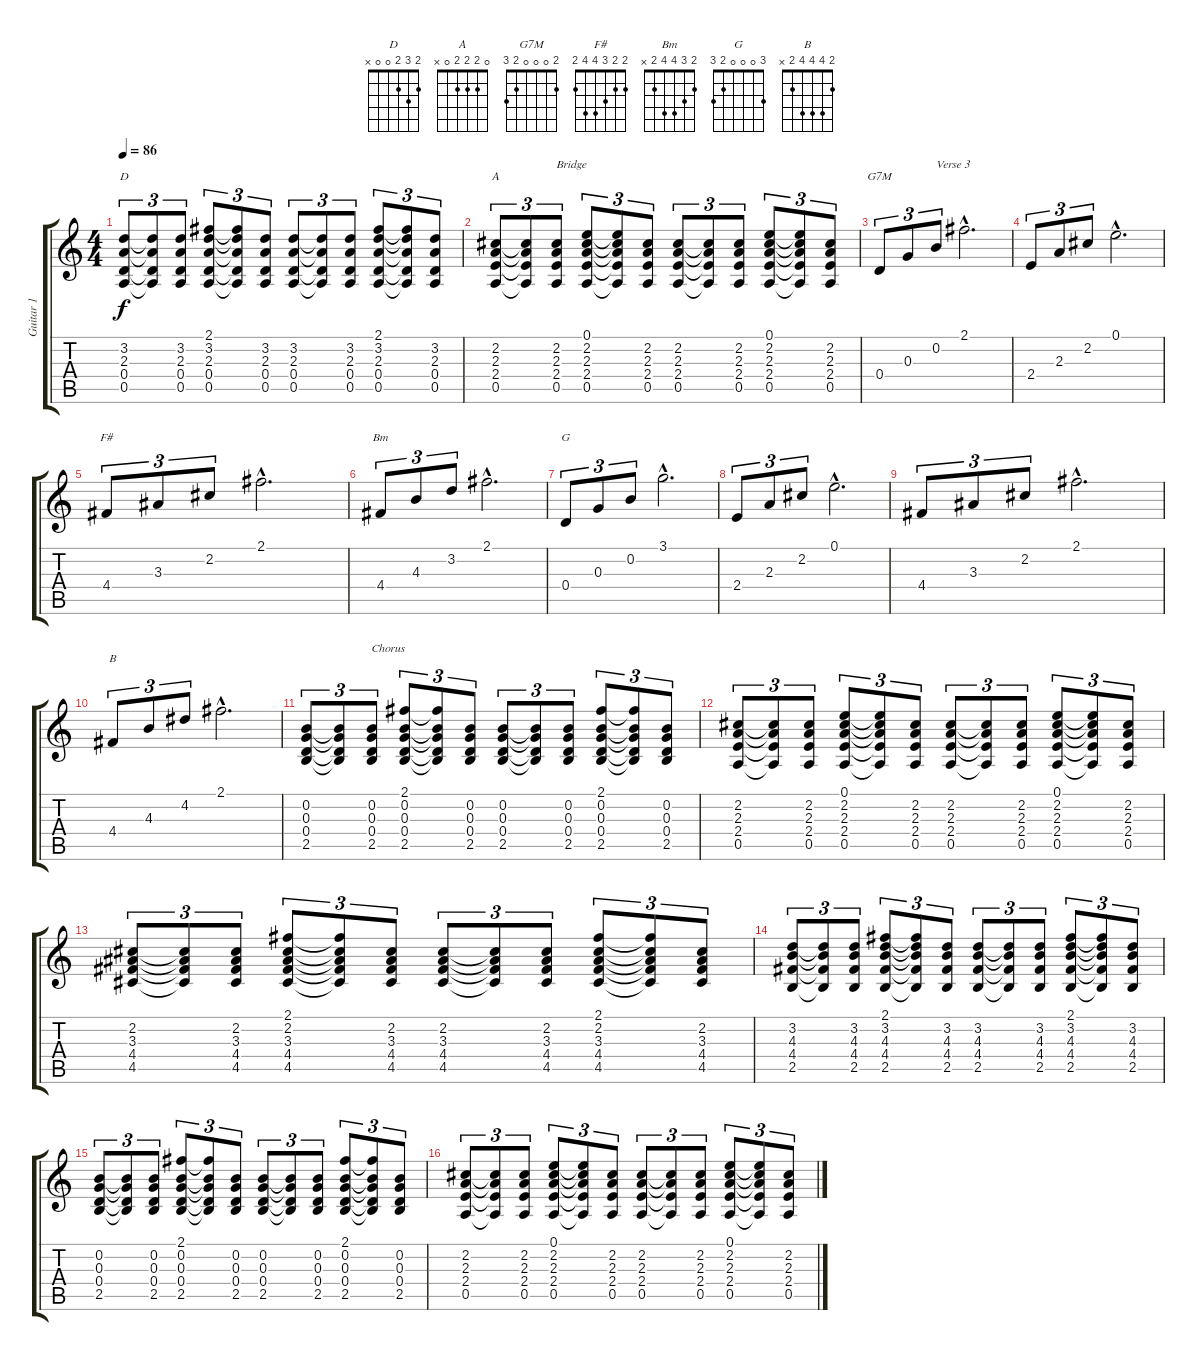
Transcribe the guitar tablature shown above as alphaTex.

\track ("Guitar 1" "Guitar 1") {instrument acousticguitarsteel}
\staff {score tabs}
\tuning (E4 B3 G3 D3 A2 E2) {hide}
\chord ("D" 2 3 2 0 0 x)
\chord ("A" 0 2 2 2 0 x)
\chord ("G7M" 2 0 0 0 2 3)
\chord ("F#" 2 2 3 4 4 2)
\chord ("Bm" 2 3 4 4 2 x)
\chord ("G" 3 0 0 0 2 3)
\chord ("B" 2 4 4 4 2 x)
\ts (4 4)
\tempo 86
\clef g2
\ks c
(3.2 2.3 0.4 0.5).8{tu (3 2) ch "D" dy f} (3.2{t} 2.3{t} 0.4{t} 0.5{t}).8{tu (3 2)} (3.2 2.3 0.4 0.5).8{tu (3 2)} (2.1 3.2 2.3 0.4 0.5).8{tu (3 2)} (2.1{t} 3.2{t} 2.3{t} 0.4{t} 0.5{t}).8{tu (3 2)} (3.2 2.3 0.4 0.5).8{tu (3 2)} (3.2 2.3 0.4 0.5).8{tu (3 2)} (3.2{t} 2.3{t} 0.4{t} 0.5{t}).8{tu (3 2)} (3.2 2.3 0.4 0.5).8{tu (3 2)} (2.1 3.2 2.3 0.4 0.5).8{tu (3 2)} (2.1{t} 3.2{t} 2.3{t} 0.4{t} 0.5{t}).8{tu (3 2)} (3.2 2.3 0.4 0.5).8{tu (3 2)} |
(2.2 2.3 2.4 0.5).8{tu (3 2) ch "A"} (2.2{t} 2.3{t} 2.4{t} 0.5{t}).8{tu (3 2)} (2.2 2.3 2.4 0.5).8{tu (3 2) txt "Bridge"} (0.1 2.2 2.3 2.4 0.5).8{tu (3 2)} (0.1{t} 2.2{t} 2.3{t} 2.4{t} 0.5{t}).8{tu (3 2)} (2.2 2.3 2.4 0.5).8{tu (3 2)} (2.2 2.3 2.4 0.5).8{tu (3 2)} (2.2{t} 2.3{t} 2.4{t} 0.5{t}).8{tu (3 2)} (2.2 2.3 2.4 0.5).8{tu (3 2)} (0.1 2.2 2.3 2.4 0.5).8{tu (3 2)} (0.1{t} 2.2{t} 2.3{t} 2.4{t} 0.5{t}).8{tu (3 2)} (2.2 2.3 2.4 0.5).8{tu (3 2)} |
0.4.8{tu (3 2) ch "G7M"} 0.3.8{tu (3 2)} 0.2.8{tu (3 2) txt "Verse 3"} 2.1{hac}.2{d} |
2.4.8{tu (3 2)} 2.3.8{tu (3 2)} 2.2.8{tu (3 2)} 0.1{hac}.2{d} |
4.4.8{tu (3 2) ch "F#"} 3.3.8{tu (3 2)} 2.2.8{tu (3 2)} 2.1{hac}.2{d} |
4.4.8{tu (3 2) ch "Bm"} 4.3.8{tu (3 2)} 3.2.8{tu (3 2)} 2.1{hac}.2{d} |
0.4.8{tu (3 2) ch "G"} 0.3.8{tu (3 2)} 0.2.8{tu (3 2)} 3.1{hac}.2{d} |
2.4.8{tu (3 2)} 2.3.8{tu (3 2)} 2.2.8{tu (3 2)} 0.1{hac}.2{d} |
4.4.8{tu (3 2)} 3.3.8{tu (3 2)} 2.2.8{tu (3 2)} 2.1{hac}.2{d} |
4.4.8{tu (3 2) ch "B"} 4.3.8{tu (3 2)} 4.2.8{tu (3 2)} 2.1{hac}.2{d} |
(0.2 0.3 0.4 2.5).8{tu (3 2)} (0.2{t} 0.3{t} 0.4{t} 2.5{t}).8{tu (3 2)} (0.2 0.3 0.4 2.5).8{tu (3 2) txt "Chorus"} (2.1 0.2 0.3 0.4 2.5).8{tu (3 2)} (2.1{t} 0.2{t} 0.3{t} 0.4{t} 2.5{t}).8{tu (3 2)} (0.2 0.3 0.4 2.5).8{tu (3 2)} (0.2 0.3 0.4 2.5).8{tu (3 2)} (0.2{t} 0.3{t} 0.4{t} 2.5{t}).8{tu (3 2)} (0.2 0.3 0.4 2.5).8{tu (3 2)} (2.1 0.2 0.3 0.4 2.5).8{tu (3 2)} (2.1{t} 0.2{t} 0.3{t} 0.4{t} 2.5{t}).8{tu (3 2)} (0.2 0.3 0.4 2.5).8{tu (3 2)} |
(2.2 2.3 2.4 0.5).8{tu (3 2)} (2.2{t} 2.3{t} 2.4{t} 0.5{t}).8{tu (3 2)} (2.2 2.3 2.4 0.5).8{tu (3 2)} (0.1 2.2 2.3 2.4 0.5).8{tu (3 2)} (0.1{t} 2.2{t} 2.3{t} 2.4{t} 0.5{t}).8{tu (3 2)} (2.2 2.3 2.4 0.5).8{tu (3 2)} (2.2 2.3 2.4 0.5).8{tu (3 2)} (2.2{t} 2.3{t} 2.4{t} 0.5{t}).8{tu (3 2)} (2.2 2.3 2.4 0.5).8{tu (3 2)} (0.1 2.2 2.3 2.4 0.5).8{tu (3 2)} (0.1{t} 2.2{t} 2.3{t} 2.4{t} 0.5{t}).8{tu (3 2)} (2.2 2.3 2.4 0.5).8{tu (3 2)} |
(2.2 3.3 4.4 4.5).8{tu (3 2)} (2.2{t} 3.3{t} 4.4{t} 4.5{t}).8{tu (3 2)} (2.2 3.3 4.4 4.5).8{tu (3 2)} (2.1 2.2 3.3 4.4 4.5).8{tu (3 2)} (2.1{t} 2.2{t} 3.3{t} 4.4{t} 4.5{t}).8{tu (3 2)} (2.2 3.3 4.4 4.5).8{tu (3 2)} (2.2 3.3 4.4 4.5).8{tu (3 2)} (2.2{t} 3.3{t} 4.4{t} 4.5{t}).8{tu (3 2)} (2.2 3.3 4.4 4.5).8{tu (3 2)} (2.1 2.2 3.3 4.4 4.5).8{tu (3 2)} (2.1{t} 2.2{t} 3.3{t} 4.4{t} 4.5{t}).8{tu (3 2)} (2.2 3.3 4.4 4.5).8{tu (3 2)} |
(3.2 4.3 4.4 2.5).8{tu (3 2)} (3.2{t} 4.3{t} 4.4{t} 2.5{t}).8{tu (3 2)} (3.2 4.3 4.4 2.5).8{tu (3 2)} (2.1 3.2 4.3 4.4 2.5).8{tu (3 2)} (2.1{t} 3.2{t} 4.3{t} 4.4{t} 2.5{t}).8{tu (3 2)} (3.2 4.3 4.4 2.5).8{tu (3 2)} (3.2 4.3 4.4 2.5).8{tu (3 2)} (3.2{t} 4.3{t} 4.4{t} 2.5{t}).8{tu (3 2)} (3.2 4.3 4.4 2.5).8{tu (3 2)} (2.1 3.2 4.3 4.4 2.5).8{tu (3 2)} (2.1{t} 3.2{t} 4.3{t} 4.4{t} 2.5{t}).8{tu (3 2)} (3.2 4.3 4.4 2.5).8{tu (3 2)} |
(0.2 0.3 0.4 2.5).8{tu (3 2)} (0.2{t} 0.3{t} 0.4{t} 2.5{t}).8{tu (3 2)} (0.2 0.3 0.4 2.5).8{tu (3 2)} (2.1 0.2 0.3 0.4 2.5).8{tu (3 2)} (2.1{t} 0.2{t} 0.3{t} 0.4{t} 2.5{t}).8{tu (3 2)} (0.2 0.3 0.4 2.5).8{tu (3 2)} (0.2 0.3 0.4 2.5).8{tu (3 2)} (0.2{t} 0.3{t} 0.4{t} 2.5{t}).8{tu (3 2)} (0.2 0.3 0.4 2.5).8{tu (3 2)} (2.1 0.2 0.3 0.4 2.5).8{tu (3 2)} (2.1{t} 0.2{t} 0.3{t} 0.4{t} 2.5{t}).8{tu (3 2)} (0.2 0.3 0.4 2.5).8{tu (3 2)} |
(2.2 2.3 2.4 0.5).8{tu (3 2)} (2.2{t} 2.3{t} 2.4{t} 0.5{t}).8{tu (3 2)} (2.2 2.3 2.4 0.5).8{tu (3 2)} (0.1 2.2 2.3 2.4 0.5).8{tu (3 2)} (0.1{t} 2.2{t} 2.3{t} 2.4{t} 0.5{t}).8{tu (3 2)} (2.2 2.3 2.4 0.5).8{tu (3 2)} (2.2 2.3 2.4 0.5).8{tu (3 2)} (2.2{t} 2.3{t} 2.4{t} 0.5{t}).8{tu (3 2)} (2.2 2.3 2.4 0.5).8{tu (3 2)} (0.1 2.2 2.3 2.4 0.5).8{tu (3 2)} (0.1{t} 2.2{t} 2.3{t} 2.4{t} 0.5{t}).8{tu (3 2)} (2.2 2.3 2.4 0.5).8{tu (3 2)}
